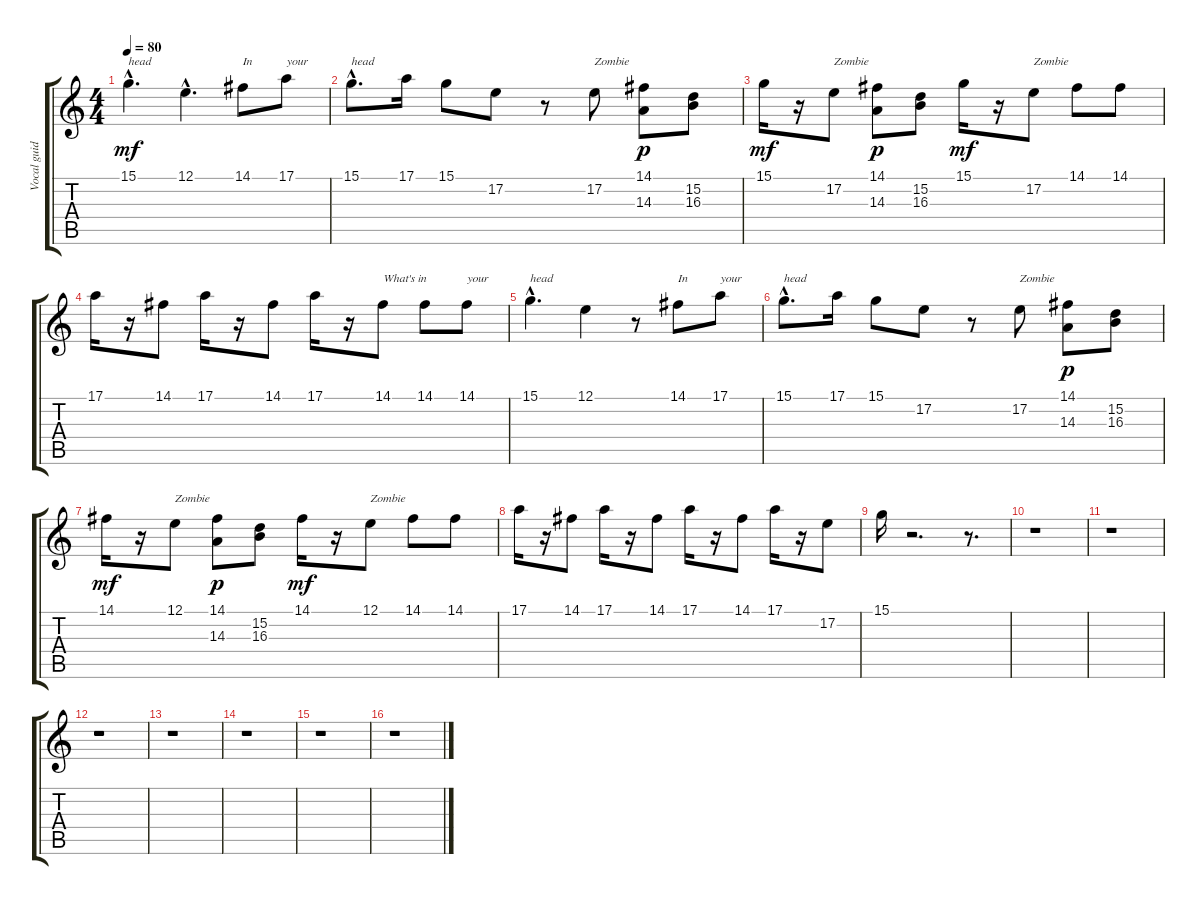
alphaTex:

\track ("Vocal guide" "Vocal guid") {instrument synthvoice}
\staff {score tabs}
\tuning (E4 B3 G3 D3 A2 E2) {hide}
\ts (4 4)
\tempo 80
\clef g2
\ks c
15.1{hac}.4{d txt "head" dy mf} 12.1{hac}.4{d} 14.1.8{txt "In"} 17.1.8{txt "your"} |
15.1{hac}.8{d txt "head"} 17.1.16 15.1.8 17.2.8 r.8 17.2.8{txt "Zombie"} (14.1 14.3).8{dy p} (15.2 16.3).8 |
15.1.16{dy mf} r.16 17.2.8{txt "Zombie"} (14.1 14.3).8{dy p} (15.2 16.3).8 15.1.16{dy mf} r.16 17.2.8{txt "Zombie"} 14.1.8 14.1.8 |
17.1.16 r.16 14.1.8 17.1.16 r.16 14.1.8 17.1.16 r.16 14.1.8{txt "What's in"} 14.1.8 14.1.8{txt "your"} |
15.1{hac}.4{d txt "head"} 12.1.4 r.8 14.1.8{txt "In"} 17.1.8{txt "your"} |
15.1{hac}.8{d txt "head"} 17.1.16 15.1.8 17.2.8 r.8 17.2.8{txt "Zombie"} (14.1 14.3).8{dy p} (15.2 16.3).8 |
14.1.16{dy mf} r.16 12.1.8{txt "Zombie"} (14.1 14.3).8{dy p} (15.2 16.3).8 14.1.16{dy mf} r.16 12.1.8{txt "Zombie"} 14.1.8 14.1.8 |
17.1.16 r.16 14.1.8 17.1.16 r.16 14.1.8 17.1.16 r.16 14.1.8 17.1.16 r.16 17.2.8 |
15.1.16 r.2{d} r.8{d} |
r.1 |
r.1 |
r.1 |
r.1 |
r.1 |
r.1 |
r.1
